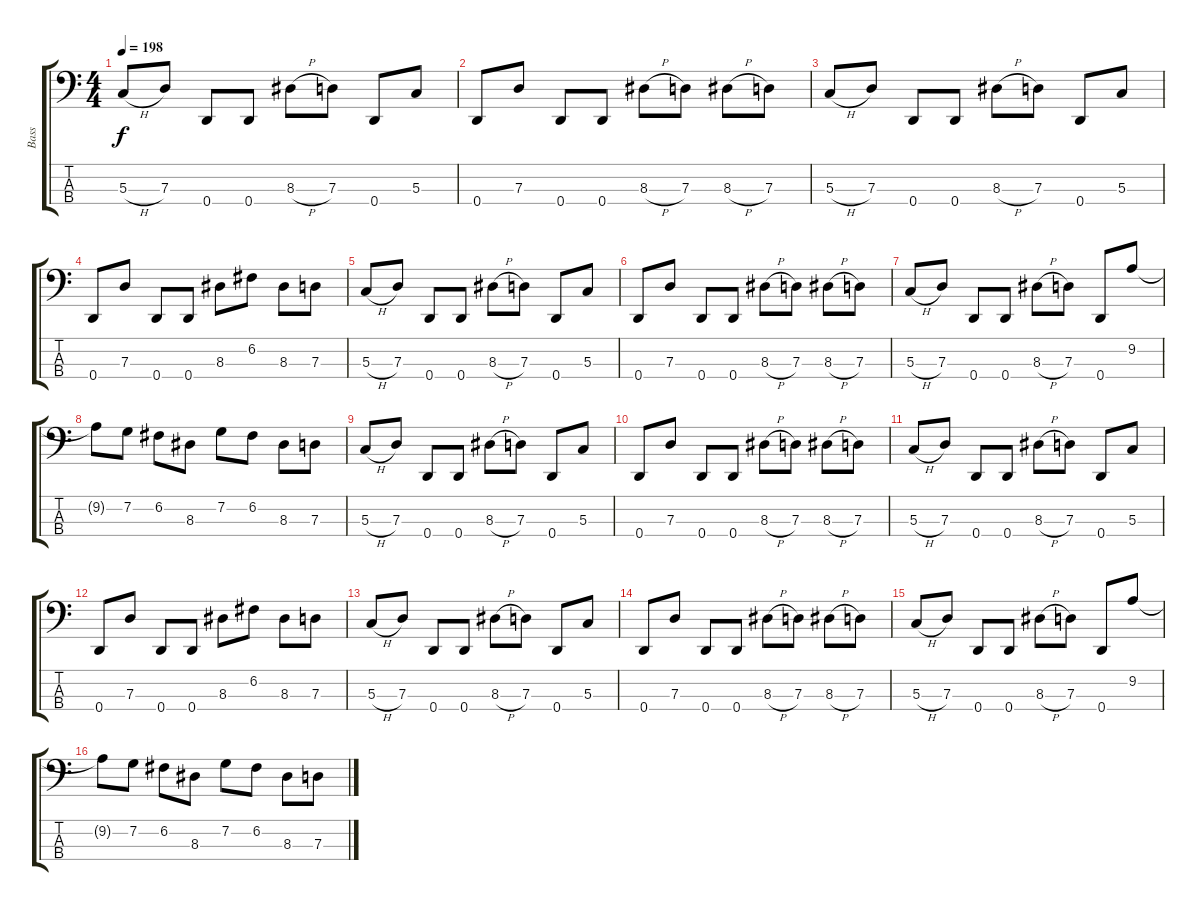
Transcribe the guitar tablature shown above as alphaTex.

\track ("Bass" "Bass") {instrument electricbassfinger}
\staff {score tabs}
\tuning (F2 C2 G1 D1) {hide}
\ts (4 4)
\tempo 198
\clef f4
\ks c
5.3{h}.8{dy f} 7.3.8 0.4.8 0.4.8 8.3{h}.8 7.3.8 0.4.8 5.3.8 |
0.4.8 7.3.8 0.4.8 0.4.8 8.3{h}.8 7.3.8 8.3{h}.8 7.3.8 |
5.3{h}.8 7.3.8 0.4.8 0.4.8 8.3{h}.8 7.3.8 0.4.8 5.3.8 |
0.4.8 7.3.8 0.4.8 0.4.8 8.3.8 6.2.8 8.3.8 7.3.8 |
5.3{h}.8 7.3.8 0.4.8 0.4.8 8.3{h}.8 7.3.8 0.4.8 5.3.8 |
0.4.8 7.3.8 0.4.8 0.4.8 8.3{h}.8 7.3.8 8.3{h}.8 7.3.8 |
5.3{h}.8 7.3.8 0.4.8 0.4.8 8.3{h}.8 7.3.8 0.4.8 9.2.8 |
9.2{t}.8 7.2.8 6.2.8 8.3.8 7.2.8 6.2.8 8.3.8 7.3.8 |
5.3{h}.8 7.3.8 0.4.8 0.4.8 8.3{h}.8 7.3.8 0.4.8 5.3.8 |
0.4.8 7.3.8 0.4.8 0.4.8 8.3{h}.8 7.3.8 8.3{h}.8 7.3.8 |
5.3{h}.8 7.3.8 0.4.8 0.4.8 8.3{h}.8 7.3.8 0.4.8 5.3.8 |
0.4.8 7.3.8 0.4.8 0.4.8 8.3.8 6.2.8 8.3.8 7.3.8 |
5.3{h}.8 7.3.8 0.4.8 0.4.8 8.3{h}.8 7.3.8 0.4.8 5.3.8 |
0.4.8 7.3.8 0.4.8 0.4.8 8.3{h}.8 7.3.8 8.3{h}.8 7.3.8 |
5.3{h}.8 7.3.8 0.4.8 0.4.8 8.3{h}.8 7.3.8 0.4.8 9.2.8 |
9.2{t}.8 7.2.8 6.2.8 8.3.8 7.2.8 6.2.8 8.3.8 7.3.8
